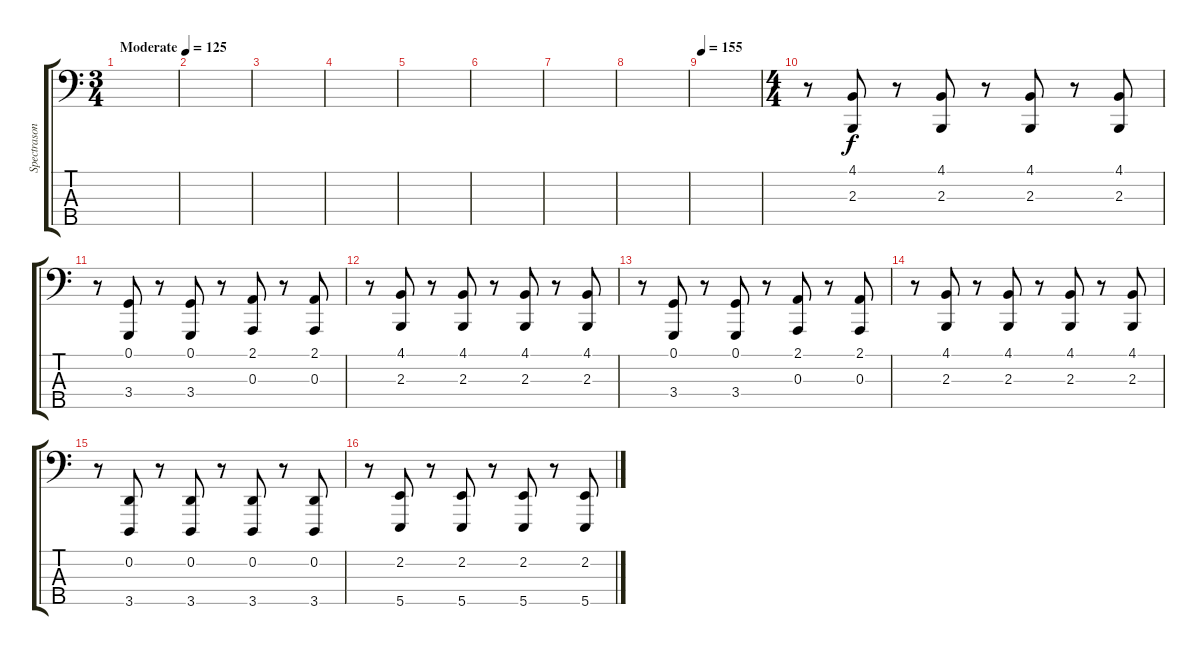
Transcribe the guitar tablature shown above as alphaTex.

\track ("Spectrasonics Omnisphere" "Spectrason") {instrument lead2sawtooth}
\staff {score tabs}
\tuning (G2 D2 A1 E1 B0) {hide}
\ts (3 4)
\tempo (125 "Moderate")
\clef f4
\ks c
|
|
|
|
|
|
|
|
\tempo 155
|
\ts (4 4)
r.8 (4.1 2.3).8 r.8 (4.1 2.3).8 r.8 (4.1 2.3).8 r.8 (4.1 2.3).8 |
r.8 (0.1 3.4).8 r.8 (0.1 3.4).8 r.8 (2.1 0.3).8 r.8 (2.1 0.3).8 |
r.8 (4.1 2.3).8 r.8 (4.1 2.3).8 r.8 (4.1 2.3).8 r.8 (4.1 2.3).8 |
r.8 (0.1 3.4).8 r.8 (0.1 3.4).8 r.8 (2.1 0.3).8 r.8 (2.1 0.3).8 |
r.8 (4.1 2.3).8 r.8 (4.1 2.3).8 r.8 (4.1 2.3).8 r.8 (4.1 2.3).8 |
r.8 (0.2 3.5).8 r.8 (0.2 3.5).8 r.8 (0.2 3.5).8 r.8 (0.2 3.5).8 |
r.8 (2.2 5.5).8 r.8 (2.2 5.5).8 r.8 (2.2 5.5).8 r.8 (2.2 5.5).8
